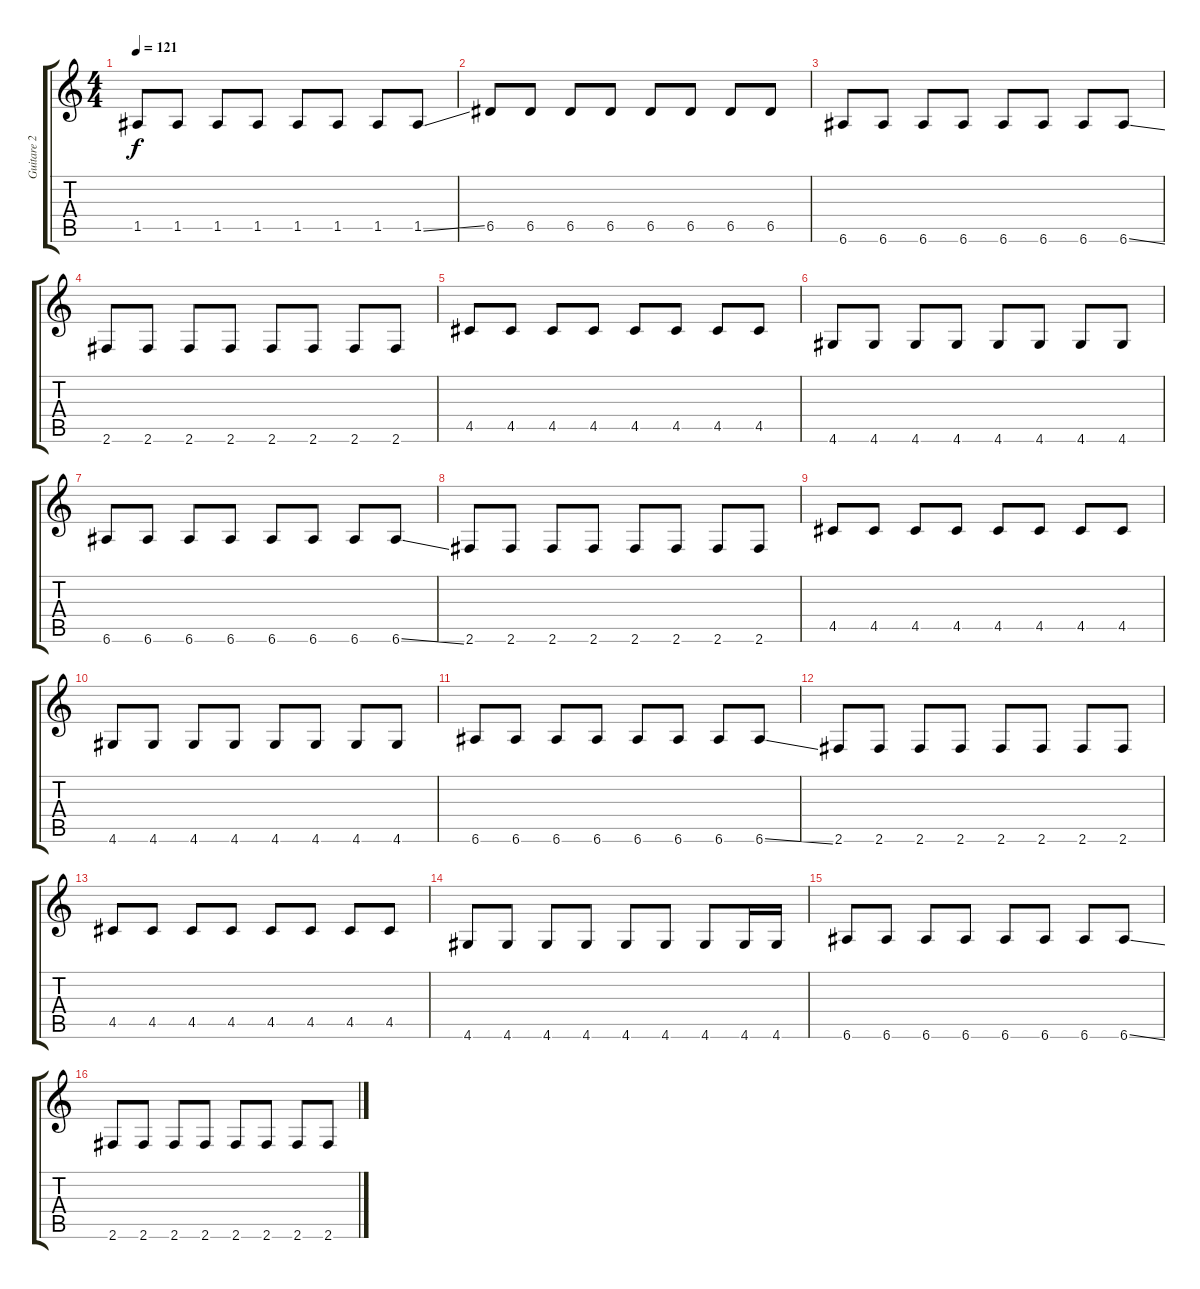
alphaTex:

\track ("Guitare 2" "Guitare 2") {instrument overdrivenguitar}
\staff {score tabs}
\tuning (E4 B3 G3 D3 A2 E2) {hide}
\ts (4 4)
\tempo 121
\clef g2
\ks c
1.5.8{dy f} 1.5.8 1.5.8 1.5.8 1.5.8 1.5.8 1.5.8 1.5{ss}.8 |
6.5.8 6.5.8 6.5.8 6.5.8 6.5.8 6.5.8 6.5.8 6.5.8 |
6.6.8 6.6.8 6.6.8 6.6.8 6.6.8 6.6.8 6.6.8 6.6{ss}.8 |
2.6.8 2.6.8 2.6.8 2.6.8 2.6.8 2.6.8 2.6.8 2.6.8 |
4.5.8 4.5.8 4.5.8 4.5.8 4.5.8 4.5.8 4.5.8 4.5.8 |
4.6.8 4.6.8 4.6.8 4.6.8 4.6.8 4.6.8 4.6.8 4.6.8 |
6.6.8 6.6.8 6.6.8 6.6.8 6.6.8 6.6.8 6.6.8 6.6{ss}.8 |
2.6.8 2.6.8 2.6.8 2.6.8 2.6.8 2.6.8 2.6.8 2.6.8 |
4.5.8 4.5.8 4.5.8 4.5.8 4.5.8 4.5.8 4.5.8 4.5.8 |
4.6.8 4.6.8 4.6.8 4.6.8 4.6.8 4.6.8 4.6.8 4.6.8 |
6.6.8 6.6.8 6.6.8 6.6.8 6.6.8 6.6.8 6.6.8 6.6{ss}.8 |
2.6.8 2.6.8 2.6.8 2.6.8 2.6.8 2.6.8 2.6.8 2.6.8 |
4.5.8 4.5.8 4.5.8 4.5.8 4.5.8 4.5.8 4.5.8 4.5.8 |
4.6.8 4.6.8 4.6.8 4.6.8 4.6.8 4.6.8 4.6.8 4.6.16 4.6.16 |
6.6.8 6.6.8 6.6.8 6.6.8 6.6.8 6.6.8 6.6.8 6.6{ss}.8 |
2.6.8 2.6.8 2.6.8 2.6.8 2.6.8 2.6.8 2.6.8 2.6.8
